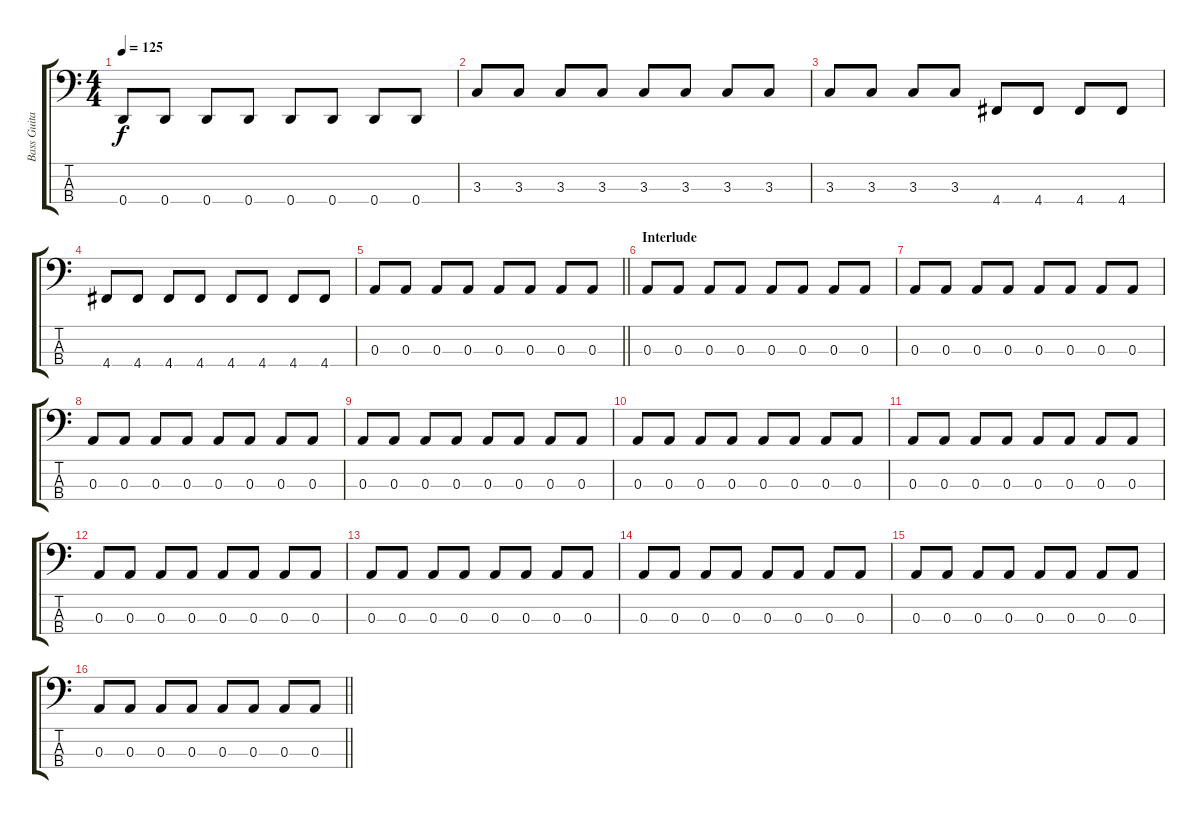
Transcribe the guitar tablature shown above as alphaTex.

\track ("Bass Guitar" "Bass Guita") {instrument electricbassfinger}
\staff {score tabs}
\tuning (G2 D2 A1 D1) {hide}
\ts (4 4)
\tempo 125
\clef f4
\ks c
0.4.8{dy f} 0.4.8 0.4.8 0.4.8 0.4.8 0.4.8 0.4.8 0.4.8 |
3.3.8 3.3.8 3.3.8 3.3.8 3.3.8 3.3.8 3.3.8 3.3.8 |
3.3.8 3.3.8 3.3.8 3.3.8 4.4.8 4.4.8 4.4.8 4.4.8 |
4.4.8 4.4.8 4.4.8 4.4.8 4.4.8 4.4.8 4.4.8 4.4.8 |
\barLineRight lightlight
0.3.8 0.3.8 0.3.8 0.3.8 0.3.8 0.3.8 0.3.8 0.3.8 |
\section ("" "Interlude")
0.3.8 0.3.8 0.3.8 0.3.8 0.3.8 0.3.8 0.3.8 0.3.8 |
0.3.8 0.3.8 0.3.8 0.3.8 0.3.8 0.3.8 0.3.8 0.3.8 |
0.3.8 0.3.8 0.3.8 0.3.8 0.3.8 0.3.8 0.3.8 0.3.8 |
0.3.8 0.3.8 0.3.8 0.3.8 0.3.8 0.3.8 0.3.8 0.3.8 |
0.3.8 0.3.8 0.3.8 0.3.8 0.3.8 0.3.8 0.3.8 0.3.8 |
0.3.8 0.3.8 0.3.8 0.3.8 0.3.8 0.3.8 0.3.8 0.3.8 |
0.3.8 0.3.8 0.3.8 0.3.8 0.3.8 0.3.8 0.3.8 0.3.8 |
0.3.8 0.3.8 0.3.8 0.3.8 0.3.8 0.3.8 0.3.8 0.3.8 |
0.3.8 0.3.8 0.3.8 0.3.8 0.3.8 0.3.8 0.3.8 0.3.8 |
0.3.8 0.3.8 0.3.8 0.3.8 0.3.8 0.3.8 0.3.8 0.3.8 |
\barLineRight lightlight
0.3.8 0.3.8 0.3.8 0.3.8 0.3.8 0.3.8 0.3.8 0.3.8
